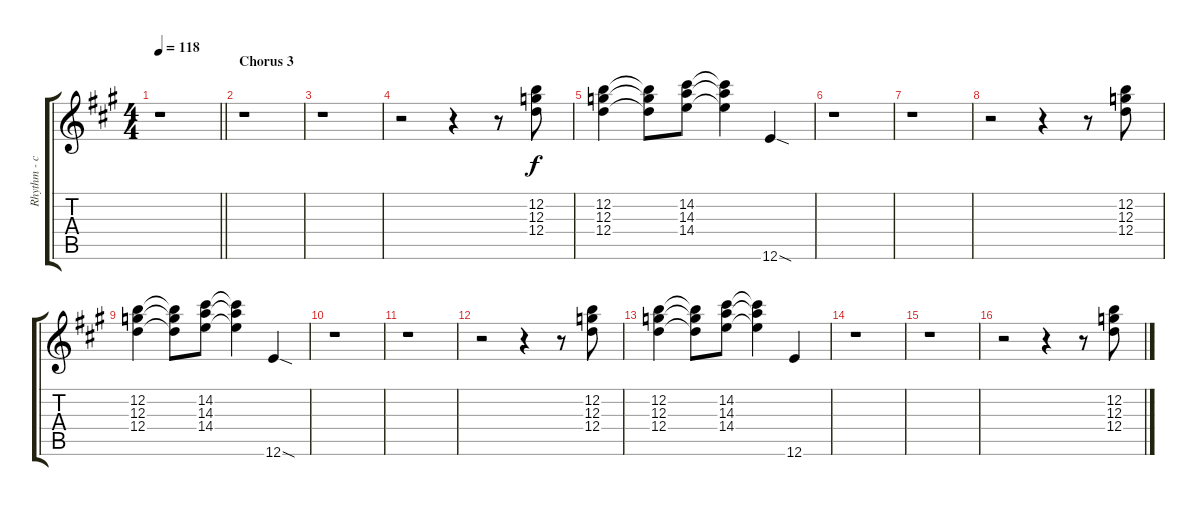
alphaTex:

\track ("Rhythm - center" "Rhythm - c") {instrument overdrivenguitar}
\staff {score tabs}
\tuning (E4 B3 G3 D3 A2 E2) {hide}
\ts (4 4)
\tempo 118
\clef g2
\barLineRight lightlight
\ks a
r.1{dy f} |
\section ("" "Chorus 3")
r.1 |
r.1 |
r.2 r.4 r.8 (12.2 12.3 12.4).8 |
(12.2 12.3 12.4).4 (12.2{t} 12.3{t} 12.4{t}).8 (14.2 14.3 14.4).8 (14.2{t} 14.3{t} 14.4{t}).4 12.6{sod}.4 |
r.1 |
r.1 |
r.2 r.4 r.8 (12.2 12.3 12.4).8 |
(12.2 12.3 12.4).4 (12.2{t} 12.3{t} 12.4{t}).8 (14.2 14.3 14.4).8 (14.2{t} 14.3{t} 14.4{t}).4 12.6{sod}.4 |
r.1 |
r.1 |
r.2 r.4 r.8 (12.2 12.3 12.4).8 |
(12.2 12.3 12.4).4 (12.2{t} 12.3{t} 12.4{t}).8 (14.2 14.3 14.4).8 (14.2{t} 14.3{t} 14.4{t}).4 12.6.4 |
r.1 |
r.1 |
r.2 r.4 r.8 (12.2 12.3 12.4).8
